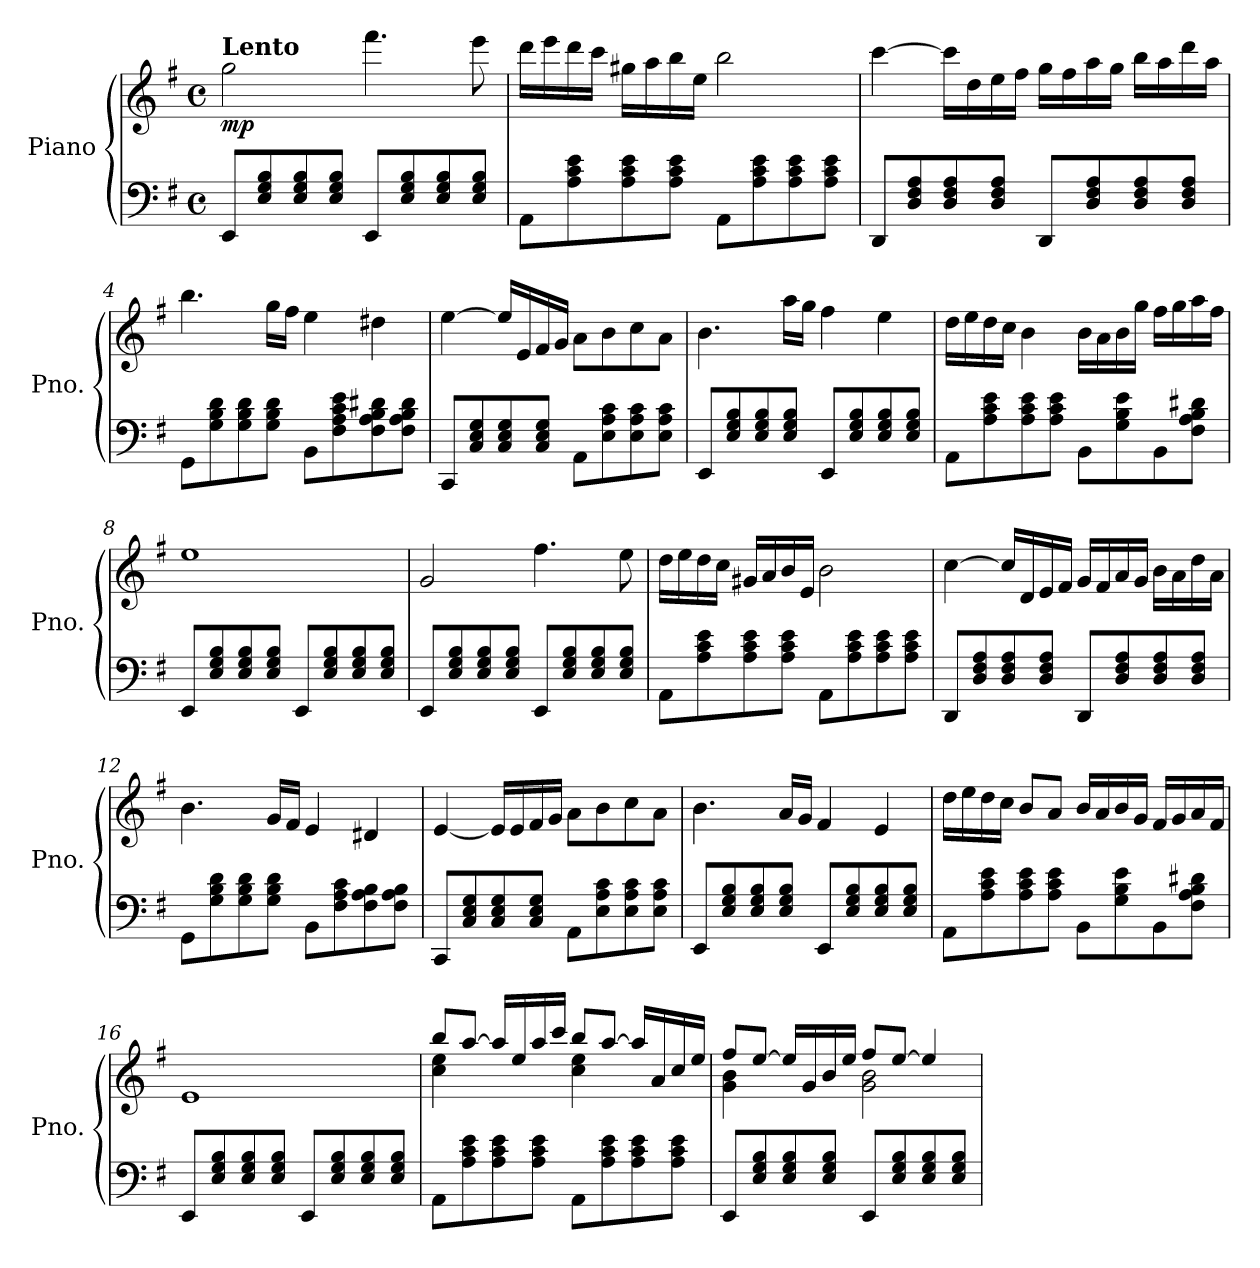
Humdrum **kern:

**kern	**kern	**dynam
*part1	*part1	*part1
*staff2	*staff1	*staff1/2
*I"Piano	*	*
*I'Pno.	*	*
*clefF4	*clefG2	*
*k[f#]	*k[f#]	*
*M4/4	*M4/4	*
*met(c)	*met(c)	*
*MM56	*MM56	*
=1	=1	=1
!	!LO:TX:a:B:t=Lento	!
!	!	!LO:DY:b
8EE/L	2gg\	mp
8E/ 8G/ 8B/	.	.
8E/ 8G/ 8B/	.	.
8E/ 8G/ 8B/J	.	.
8EE/L	4.fff#\	.
8E/ 8G/ 8B/	.	.
8E/ 8G/ 8B/	.	.
8E/ 8G/ 8B/J	8eee\	.
=2	=2	=2
8AA\L	16ddd\LL	.
.	16eee\	.
8A\ 8c\ 8e\	16ddd\	.
.	16ccc\JJ	.
8A\ 8c\ 8e\	16gg#X\LL	.
.	16aa\	.
8A\ 8c\ 8e\J	16bb\	.
.	16ee\JJ	.
8AA\L	2bb\	.
8A\ 8c\ 8e\	.	.
8A\ 8c\ 8e\	.	.
8A\ 8c\ 8e\J	.	.
=3	=3	=3
8DD/L	[4ccc\	.
8D/ 8F#/ 8A/	.	.
8D/ 8F#/ 8A/	16ccc\LL]	.
.	16dd\	.
8D/ 8F#/ 8A/J	16ee\	.
.	16ff#\JJ	.
8DD/L	16gg\LL	.
.	16ff#\	.
8D/ 8F#/ 8A/	16aa\	.
.	16gg\JJ	.
8D/ 8F#/ 8A/	16bb\LL	.
.	16aa\	.
8D/ 8F#/ 8A/J	16ddd\	.
.	16aa\JJ	.
!!LO:LB:g=z
=4	=4	=4
8GG\L	4.bb\	.
8G\ 8B\ 8d\	.	.
8G\ 8B\ 8d\	.	.
8G\ 8B\ 8d\J	16gg\LL	.
.	16ff#\JJ	.
8BB\L	4ee\	.
8F#\ 8A\ 8c\ 8e\	.	.
8F#\ 8A\ 8B\ 8d#X\	4dd#X\	.
8F#\ 8A\ 8B\ 8d#\J	.	.
=5	=5	=5
8CC/L	[4ee\	.
8C/ 8E/ 8G/	.	.
8C/ 8E/ 8G/	16ee/LL]	.
.	16e/	.
8C/ 8E/ 8G/J	16f#/	.
.	16g/JJ	.
8AA\L	8a\L	.
8E\ 8A\ 8c\	8b\	.
8E\ 8A\ 8c\	8cc\	.
8E\ 8A\ 8c\J	8a\J	.
=6	=6	=6
8EE/L	4.b\	.
8E/ 8G/ 8B/	.	.
8E/ 8G/ 8B/	.	.
8E/ 8G/ 8B/J	16aa\LL	.
.	16gg\JJ	.
8EE/L	4ff#\	.
8E/ 8G/ 8B/	.	.
8E/ 8G/ 8B/	4ee\	.
8E/ 8G/ 8B/J	.	.
=7	=7	=7
8AA\L	16dd\LL	.
.	16ee\	.
8A\ 8c\ 8e\	16dd\	.
.	16cc\JJ	.
8A\ 8c\ 8e\	4b\	.
8A\ 8c\ 8e\J	.	.
8BB\L	16b\LL	.
.	16a\	.
8G\ 8B\ 8e\	16b\	.
.	16gg\JJ	.
*	*MM52	*
8BB\	16ff#\LL	.
.	16gg\	.
*	*MM48	*
8F#\ 8A\ 8B\ 8d#X\J	16aa\	.
.	16ff#\JJ	.
!!LO:LB:g=z
=8	=8	=8
*	*MM56	*
8EE/L	1ee	.
8E/ 8G/ 8B/	.	.
8E/ 8G/ 8B/	.	.
8E/ 8G/ 8B/J	.	.
8EE/L	.	.
8E/ 8G/ 8B/	.	.
8E/ 8G/ 8B/	.	.
8E/ 8G/ 8B/J	.	.
=9	=9	=9
!	!	!LO:DY:b=2
!	!	!LO:DY:n=1:b
8EE/L	2g/	mp f
8E/ 8G/ 8B/	.	.
8E/ 8G/ 8B/	.	.
8E/ 8G/ 8B/J	.	.
8EE/L	4.ff#\	.
8E/ 8G/ 8B/	.	.
8E/ 8G/ 8B/	.	.
8E/ 8G/ 8B/J	8ee\	.
=10	=10	=10
8AA\L	16dd\LL	.
.	16ee\	.
8A\ 8c\ 8e\	16dd\	.
.	16cc\JJ	.
8A\ 8c\ 8e\	16g#X/LL	.
.	16a/	.
8A\ 8c\ 8e\J	16b/	.
.	16e/JJ	.
8AA\L	2b\	.
8A\ 8c\ 8e\	.	.
8A\ 8c\ 8e\	.	.
8A\ 8c\ 8e\J	.	.
=11	=11	=11
8DD/L	[4cc\	.
8D/ 8F#/ 8A/	.	.
8D/ 8F#/ 8A/	16cc/LL]	.
.	16d/	.
8D/ 8F#/ 8A/J	16e/	.
.	16f#/JJ	.
8DD/L	16g/LL	.
.	16f#/	.
8D/ 8F#/ 8A/	16a/	.
.	16g/JJ	.
8D/ 8F#/ 8A/	16b\LL	.
.	16a\	.
8D/ 8F#/ 8A/J	16dd\	.
.	16a\JJ	.
!!LO:LB:g=z
=12	=12	=12
8GG\L	4.b\	.
8G\ 8B\ 8d\	.	.
8G\ 8B\ 8d\	.	.
8G\ 8B\ 8d\J	16g/LL	.
.	16f#/JJ	.
8BB\L	4e/	.
8F#\ 8A\ 8c\	.	.
8F#\ 8A\ 8B\	4d#X/	.
8F#\ 8A\ 8B\J	.	.
=13	=13	=13
8CC/L	[4e/	.
8C/ 8E/ 8G/	.	.
8C/ 8E/ 8G/	16e/LL]	.
.	16e/	.
8C/ 8E/ 8G/J	16f#/	.
.	16g/JJ	.
8AA\L	8a\L	.
8E\ 8A\ 8c\	8b\	.
8E\ 8A\ 8c\	8cc\	.
8E\ 8A\ 8c\J	8a\J	.
=14	=14	=14
8EE/L	4.b\	.
8E/ 8G/ 8B/	.	.
8E/ 8G/ 8B/	.	.
8E/ 8G/ 8B/J	16a/LL	.
.	16g/JJ	.
8EE/L	4f#/	.
8E/ 8G/ 8B/	.	.
8E/ 8G/ 8B/	4e/	.
8E/ 8G/ 8B/J	.	.
=15	=15	=15
8AA\L	16dd\LL	.
.	16ee\	.
8A\ 8c\ 8e\	16dd\	.
.	16cc\JJ	.
8A\ 8c\ 8e\	8b/L	.
8A\ 8c\ 8e\J	8a/J	.
8BB\L	16b/LL	.
.	16a/	.
8G\ 8B\ 8e\	16b/	.
.	16g/JJ	.
*	*MM54	*
8BB\	16f#/LL	.
.	16g/	.
*	*MM48	*
8F#\ 8A\ 8B\ 8d#X\J	16a/	.
.	16f#/JJ	.
!!LO:PB:g=z
=16	=16	=16
*	*MM56	*
8EE/L	1e	.
8E/ 8G/ 8B/	.	.
8E/ 8G/ 8B/	.	.
8E/ 8G/ 8B/J	.	.
8EE/L	.	.
8E/ 8G/ 8B/	.	.
8E/ 8G/ 8B/	.	.
8E/ 8G/ 8B/J	.	.
=17	=17	=17
*	*^	*
8AA\L	8bb/L	4cc\ 4ee\	.
8A\ 8c\ 8e\	[8aa/J	.	.
8A\ 8c\ 8e\	16aa/LL]	4ryy	.
.	16ee/	.	.
8A\ 8c\ 8e\J	16aa/	.	.
.	16ccc/JJ	.	.
8AA\L	8bb/L	4cc\ 4ee\	.
8A\ 8c\ 8e\	[8aa/J	.	.
8A\ 8c\ 8e\	16aa/LL]	4ryy	.
.	16a/	.	.
8A\ 8c\ 8e\J	16cc/	.	.
.	16ee/JJ	.	.
=18	=18	=18	=18
8EE/L	8ff#/L	4g\ 4b\	.
8E/ 8G/ 8B/	[8ee/J	.	.
8E/ 8G/ 8B/	16ee/LL]	4ryy	.
.	16g/	.	.
8E/ 8G/ 8B/J	16b/	.	.
.	16ee/JJ	.	.
8EE/L	8ff#/L	2g\ 2b\	.
8E/ 8G/ 8B/	[8ee/J	.	.
8E/ 8G/ 8B/	4ee/]	.	.
8E/ 8G/ 8B/J	.	.	.
*	*v	*v	*
=	=	=
*-	*-	*-
